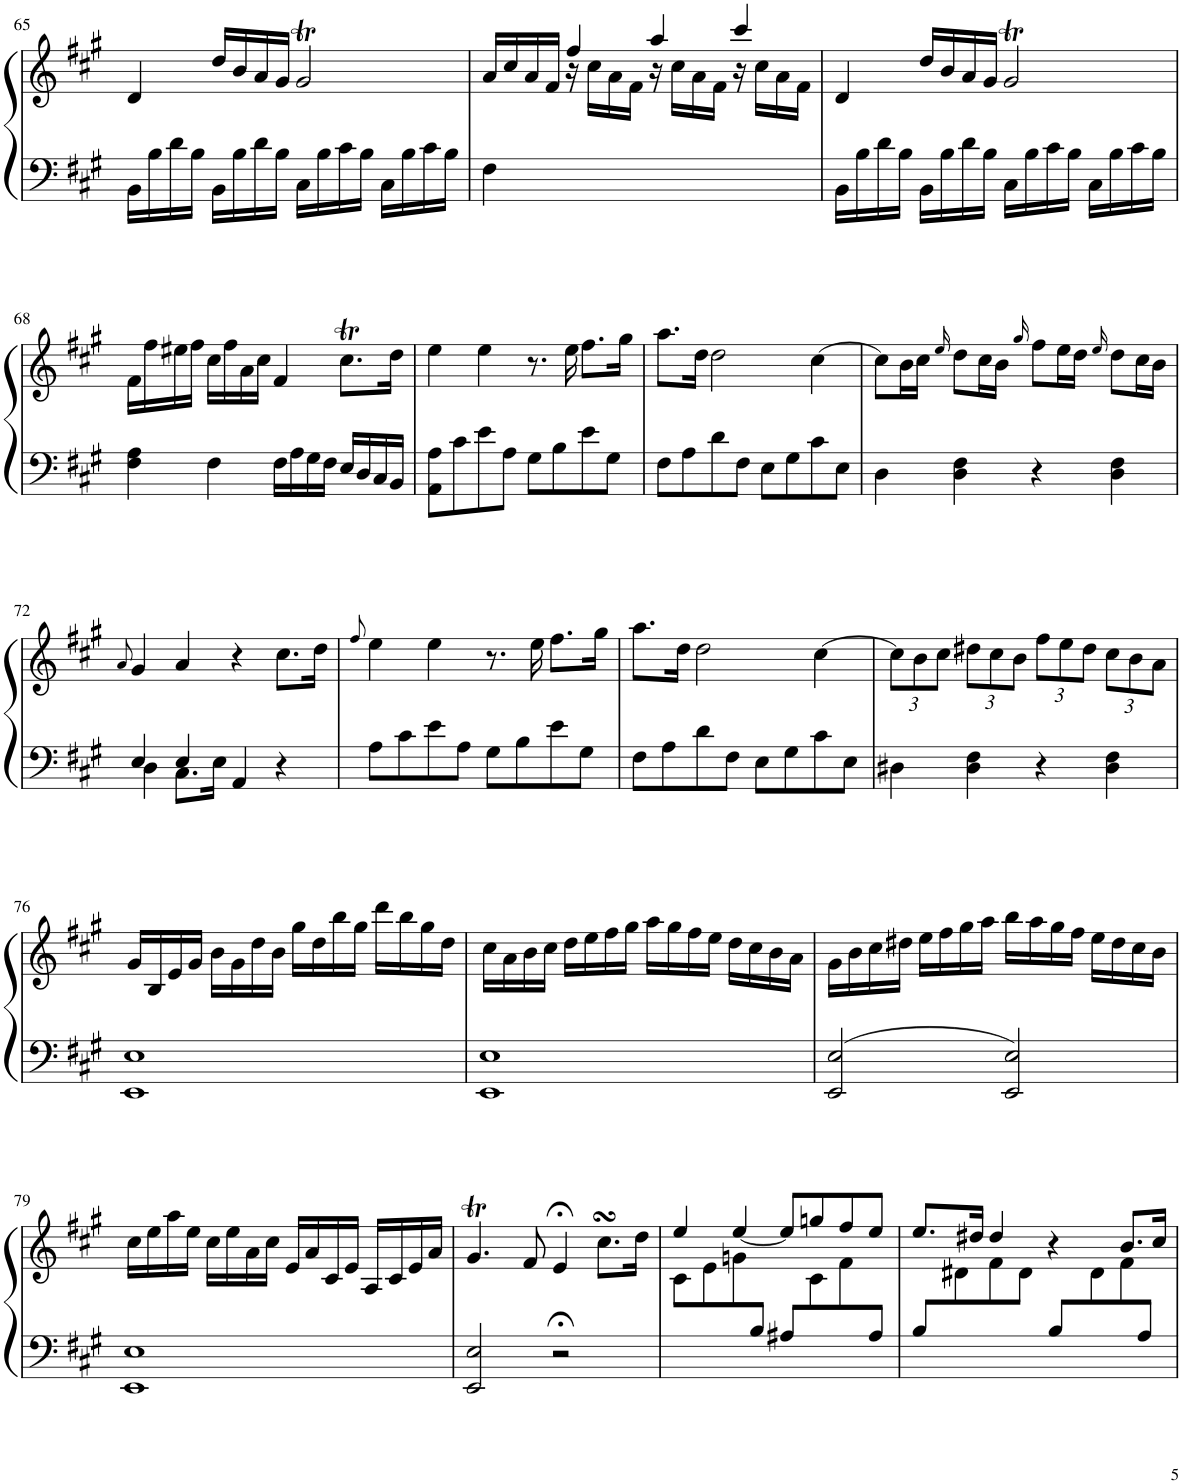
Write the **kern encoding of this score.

**kern	**kern
*part1	*part1
*staff2	*staff1
*I"Piano	*
*I'Pno.	*
!!LO:PB:g=z
*clefF4	*clefG2
*k[f#c#g#]	*k[f#c#g#]
*M4/4	*M4/4
*met(c)	*met(c)
=65	=65
16BB\LL	4d/
16B\	.
16d\	.
16B\JJ	.
16BB\LL	16dd/LL
16B\	16b/
16d\	16a/
16B\JJ	16g#/JJ
16C#\LL	2g#t/
16B\	.
16c#\	.
16B\JJ	.
16C#\LL	.
16B\	.
16c#\	.
16B\JJ	.
=66	=66
*	*^
4F#\	16a/LL	16ryy
*	*v	*v
.	16cc#/
.	16a/
.	16f#/JJ
16r	4ff#/
*	*^
8.ryy	.	16cc#\LL
.	.	16a\
.	.	16f#\JJ
16r	4aa/	16ryy
8.ryy	.	16cc#\LL
.	.	16a\
.	.	16f#\JJ
16r	4ccc#/	16ryy
8.ryy	.	16cc#\LL
.	.	16a\
.	.	16f#\JJ
*	*v	*v
=67	=67
16BB\LL	4d/
16B\	.
16d\	.
16B\JJ	.
16BB\LL	16dd/LL
16B\	16b/
16d\	16a/
16B\JJ	16g#/JJ
16C#\LL	2g#t/
16B\	.
16c#\	.
16B\JJ	.
16C#\LL	.
16B\	.
16c#\	.
16B\JJ	.
!!LO:LB:g=z
=68	=68
4F#\ 4A\	16f#\LL
.	16ff#\
.	16ee#X\
.	16ff#\JJ
4F#\	16cc#\LL
.	16ff#\
.	16a\
.	16cc#\JJ
16F#\LL	4f#/
16A\	.
16G#\	.
16F#\JJ	.
16E/LL	8.cc#t\L
16D/	.
16C#/	.
16BB/JJ	16dd\Jk
=69	=69
8AA\ 8A\L	4ee\
8c#\	.
8e\	4ee\
8A\J	.
8G#\L	8.r
8B\	.
.	16ee\
8e\	8.ff#\L
8G#\J	.
.	16gg#\Jk
=70	=70
8F#\L	8.aa\L
8A\	.
.	16dd\Jk
8d\	2dd\
8F#\J	.
8E\L	.
8G#\	.
8c#\	[4cc#\
8E\J	.
=71	=71
4D\	8cc#\L]
.	16b\L
.	16cc#\JJ
.	16qee/
4D\ 4F#\	8dd\L
.	16cc#\L
.	16b\JJ
.	16qgg#/
4r	8ff#\L
.	16ee\L
.	16dd\JJ
.	16qee/
4D\ 4F#\	8dd\L
.	16cc#\L
.	16b\JJ
!!LO:LB:g=z
=72	=72
.	8qa/
*^	*
4E/	4D\	4g#/
4E/	8.C#\L	4a/
.	16E\Jk	.
4AA/	2ryy	4r
4r	.	8.cc#\L
.	.	16dd\Jk
*v	*v	*
=73	=73
.	8qff#/
8A\L	4ee\
8c#\	.
8e\	4ee\
8A\J	.
8G#\L	8.r
8B\	.
.	16ee\
8e\	8.ff#\L
8G#\J	.
.	16gg#\Jk
=74	=74
8F#\L	8.aa\L
8A\	.
.	16dd\Jk
8d\	2dd\
8F#\J	.
8E\L	.
8G#\	.
8c#\	[4cc#\
8E\J	.
=75	=75
*	*Xbrackettup
4D#X\	12cc#\L]
.	12b\
.	12cc#\J
4D#\ 4F#\	12dd#X\L
.	12cc#\
.	12b\J
4r	12ff#\L
.	12ee\
.	12dd#\J
4D#\ 4F#\	12cc#\L
.	12b\
.	12a\J
!!LO:LB:g=z
=76	=76
1EE 1E	16g#/LL
.	16B/
.	16e/
.	16g#/JJ
.	16b\LL
.	16g#\
.	16dd\
.	16b\JJ
.	16gg#\LL
.	16dd\
.	16bb\
.	16gg#\JJ
.	16ddd\LL
.	16bb\
.	16gg#\
.	16dd\JJ
=77	=77
1EE 1E	16cc#\LL
.	16a\
.	16b\
.	16cc#\JJ
.	16dd\LL
.	16ee\
.	16ff#\
.	16gg#\JJ
.	16aa\LL
.	16gg#\
.	16ff#\
.	16ee\JJ
.	16dd\LL
.	16cc#\
.	16b\
.	16a\JJ
=78	=78
2EE/ 2E/	16g#\LL
.	16b\
.	16cc#\
.	16dd#X\JJ
.	16ee\LL
.	16ff#\
.	16gg#\
.	16aa\JJ
2EE/ 2E/	16bb\LL
.	16aa\
.	16gg#\
.	16ff#\JJ
.	16ee\LL
.	16dd#\
.	16cc#\
.	16b\JJ
!!LO:LB:g=z
=79	=79
1EE 1E	16cc#\LL
.	16ee\
.	16aa\
.	16ee\JJ
.	16cc#\LL
.	16ee\
.	16a\
.	16cc#\JJ
.	16e/LL
.	16a/
.	16c#/
.	16e/JJ
.	16A/LL
.	16c#/
.	16e/
.	16a/JJ
=80	=80
2EE/ 2E/	4.g#t/
.	8f#/
2r;<	4e;</
.	8.cc#sSsS\L
.	16dd\Jk
=81	=81
*	*^
4.ryy	4ee/	8c#\L
.	.	8e\
.	[4ee/	8gn\
8B/J	.	4ryy
8A#X/L	8ee/L]	.
4ryy	8ggn/	8c#\
.	8ff#/	8f#\
8A#/J	8ee/J	8ryy
=82	=82	=82
8B/L	8.ee/L	8ryy
4.ryy	.	8d#X\
.	16dd#X/Jk	.
.	4dd#/	8f#\
.	.	8d#\J
8B/L	4r	8ryy
4ryy	.	8d#\
.	8.b/L	8f#\
8A/J	.	8ryy
.	16cc#/Jk	.
*	*v	*v
=	=
*-	*-
